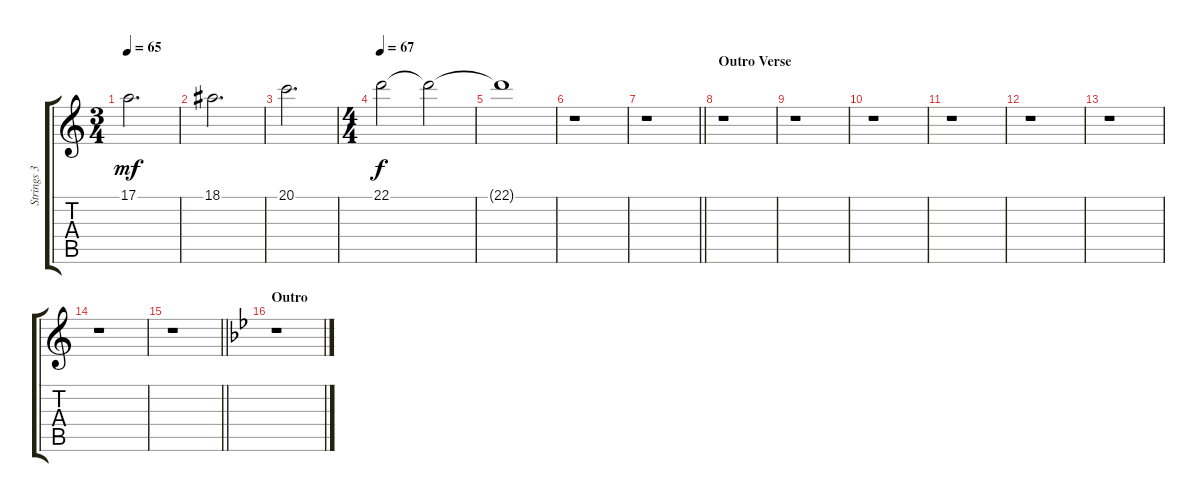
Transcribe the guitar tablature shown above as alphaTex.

\track ("Strings 3" "Strings 3") {instrument stringensemble1}
\staff {score tabs}
\tuning (E4 B3 G3 D3 A2 E2) {hide}
\ts (3 4)
\tempo 65
\clef g2
\ks c
17.1.2{d dy mf} |
18.1.2{d} |
20.1.2{d} |
\ts (4 4)
\tempo 67
22.1.2{dy f} 22.1{t}.2{volume 6} |
22.1{t}.1 |
r.1 |
\barLineRight lightlight
r.1 |
\section ("" "Outro Verse")
r.1 |
r.1 |
r.1 |
r.1 |
r.1 |
r.1 |
r.1 |
\barLineRight lightlight
r.1 |
\section ("" "Outro")
\ks bb
r.1
